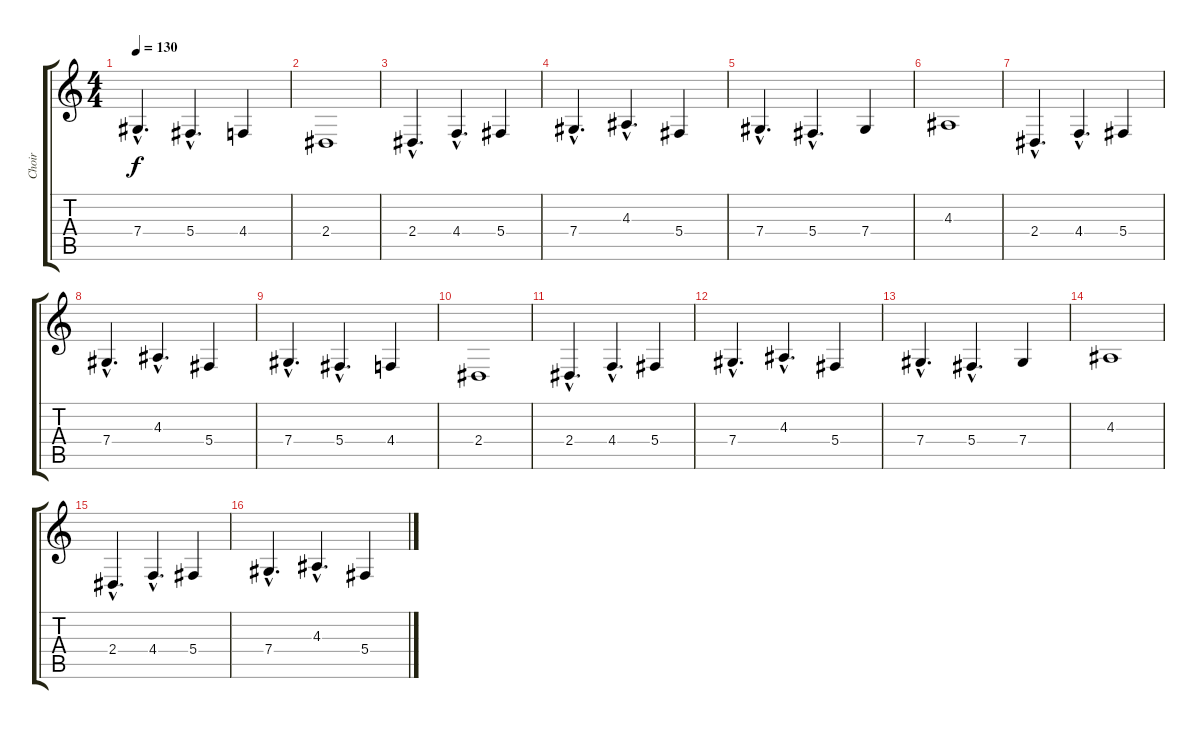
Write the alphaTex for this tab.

\track ("Choir" "Choir") {instrument tremolostrings}
\staff {score tabs}
\tuning (Eb4 Bb3 Gb3 Db3 Ab2 Eb2) {hide}
\ts (4 4)
\tempo 130
\clef g2
\ks c
7.4{hac}.4{d dy f} 5.4{hac}.4{d} 4.4.4 |
2.4.1 |
2.4{hac}.4{d} 4.4{hac}.4{d} 5.4.4 |
7.4{hac}.4{d} 4.3{hac}.4{d} 5.4.4 |
7.4{hac}.4{d} 5.4{hac}.4{d} 7.4.4 |
4.3.1 |
2.4{hac}.4{d} 4.4{hac}.4{d} 5.4.4 |
7.4{hac}.4{d} 4.3{hac}.4{d} 5.4.4 |
7.4{hac}.4{d} 5.4{hac}.4{d} 4.4.4 |
2.4.1 |
2.4{hac}.4{d} 4.4{hac}.4{d} 5.4.4 |
7.4{hac}.4{d} 4.3{hac}.4{d} 5.4.4 |
7.4{hac}.4{d} 5.4{hac}.4{d} 7.4.4 |
4.3.1 |
2.4{hac}.4{d} 4.4{hac}.4{d} 5.4.4 |
7.4{hac}.4{d} 4.3{hac}.4{d} 5.4.4
